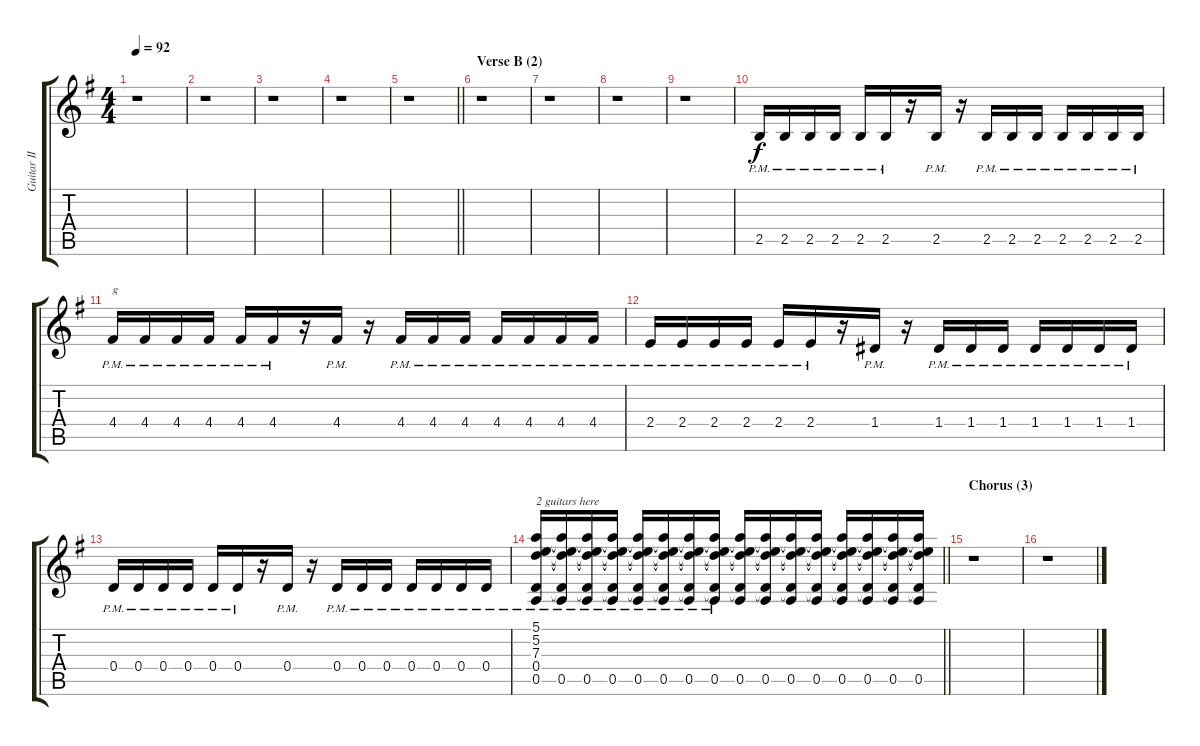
\track ("Guitar II" "Guitar II") {instrument distortionguitar}
\staff {score tabs}
\tuning (E4 B3 G3 D3 A2 E2) {hide}
\ts (4 4)
\tempo 92
\clef g2
\ks g
r.1{dy f} |
r.1 |
r.1 |
r.1 |
\barLineRight lightlight
r.1 |
\section ("" "Verse B (2)")
r.1 |
r.1 |
r.1 |
r.1 |
2.5{pm}.16 2.5{pm}.16 2.5{pm}.16 2.5{pm}.16 2.5{pm}.16 2.5{pm}.16 r.16 2.5{pm}.16 r.16 2.5{pm}.16 2.5{pm}.16 2.5{pm}.16 2.5{pm}.16 2.5{pm}.16 2.5{pm}.16 2.5{pm}.16 |
4.4{pm}.16{txt "g"} 4.4{pm}.16 4.4{pm}.16 4.4{pm}.16 4.4{pm}.16 4.4{pm}.16 r.16 4.4{pm}.16 r.16 4.4{pm}.16 4.4{pm}.16 4.4{pm}.16 4.4{pm}.16 4.4{pm}.16 4.4{pm}.16 4.4{pm}.16 |
2.4{pm}.16 2.4{pm}.16 2.4{pm}.16 2.4{pm}.16 2.4{pm}.16 2.4{pm}.16 r.16 1.4{pm}.16 r.16 1.4{pm}.16 1.4{pm}.16 1.4{pm}.16 1.4{pm}.16 1.4{pm}.16 1.4{pm}.16 1.4{pm}.16 |
0.4{pm}.16 0.4{pm}.16 0.4{pm}.16 0.4{pm}.16 0.4{pm}.16 0.4{pm}.16 r.16 0.4{pm}.16 r.16 0.4{pm}.16 0.4{pm}.16 0.4{pm}.16 0.4{pm}.16 0.4{pm}.16 0.4{pm}.16 0.4{pm}.16 |
\barLineRight lightlight
(5.1 5.2 7.3 0.4 0.5{pm}).16{txt "2 guitars here"} (5.1{t} 5.2{t} 7.3{t} 0.4{t} 0.5{pm}).16 (5.1{t} 5.2{t} 7.3{t} 0.4{t} 0.5{pm}).16 (5.1{t} 5.2{t} 7.3{t} 0.4{t} 0.5{pm}).16 (5.1{t} 5.2{t} 7.3{t} 0.4{t} 0.5{pm}).16 (5.1{t} 5.2{t} 7.3{t} 0.4{t} 0.5{pm}).16 (5.1{t} 5.2{t} 7.3{t} 0.4{t} 0.5{pm}).16 (5.1{t} 5.2{t} 7.3{t} 0.4{t} 0.5{pm}).16 (5.1{t} 5.2{t} 7.3{t} 0.4{t} 0.5).16 (5.1{t} 5.2{t} 7.3{t} 0.4{t} 0.5).16 (5.1{t} 5.2{t} 7.3{t} 0.4{t} 0.5).16 (5.1{t} 5.2{t} 7.3{t} 0.4{t} 0.5).16 (5.1{t} 5.2{t} 7.3{t} 0.4{t} 0.5).16 (5.1{t} 5.2{t} 7.3{t} 0.4{t} 0.5).16 (5.1{t} 5.2{t} 7.3{t} 0.4{t} 0.5).16 (5.1{t} 5.2{t} 7.3{t} 0.4{t} 0.5).16 |
\section ("" "Chorus (3)")
r.1 |
r.1
